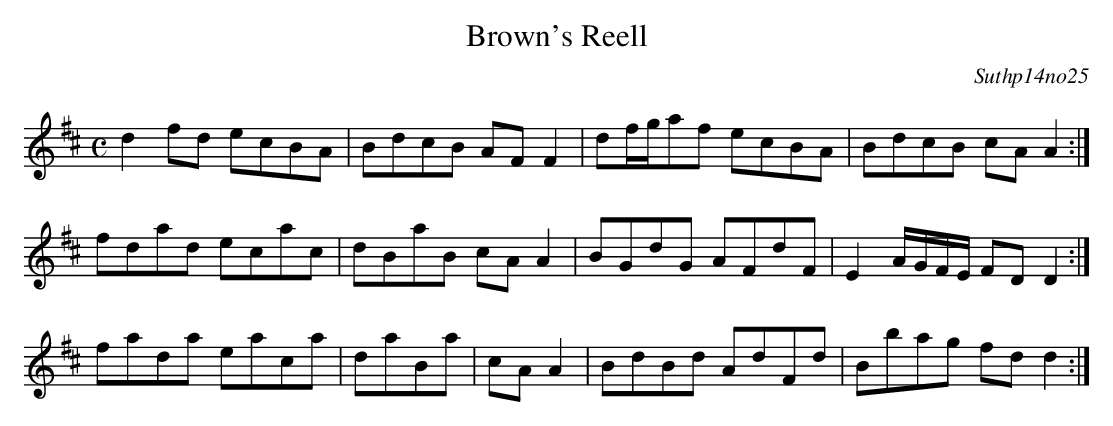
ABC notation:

X:1
T:Brown's Reell
C:Suthp14no25
M:C
L:1/8
K:D
d2 fd ecBA|BdcB AFF2|df/g/af ecBA|BdcB cAA2:|
fdad ecac|dBaB cAA2|BGdG AFdF|E2 A/G/F/E/ FDD2:|
fada eaca|daBa|cAA2|BdBd AdFd|Bbag fdd2:|
